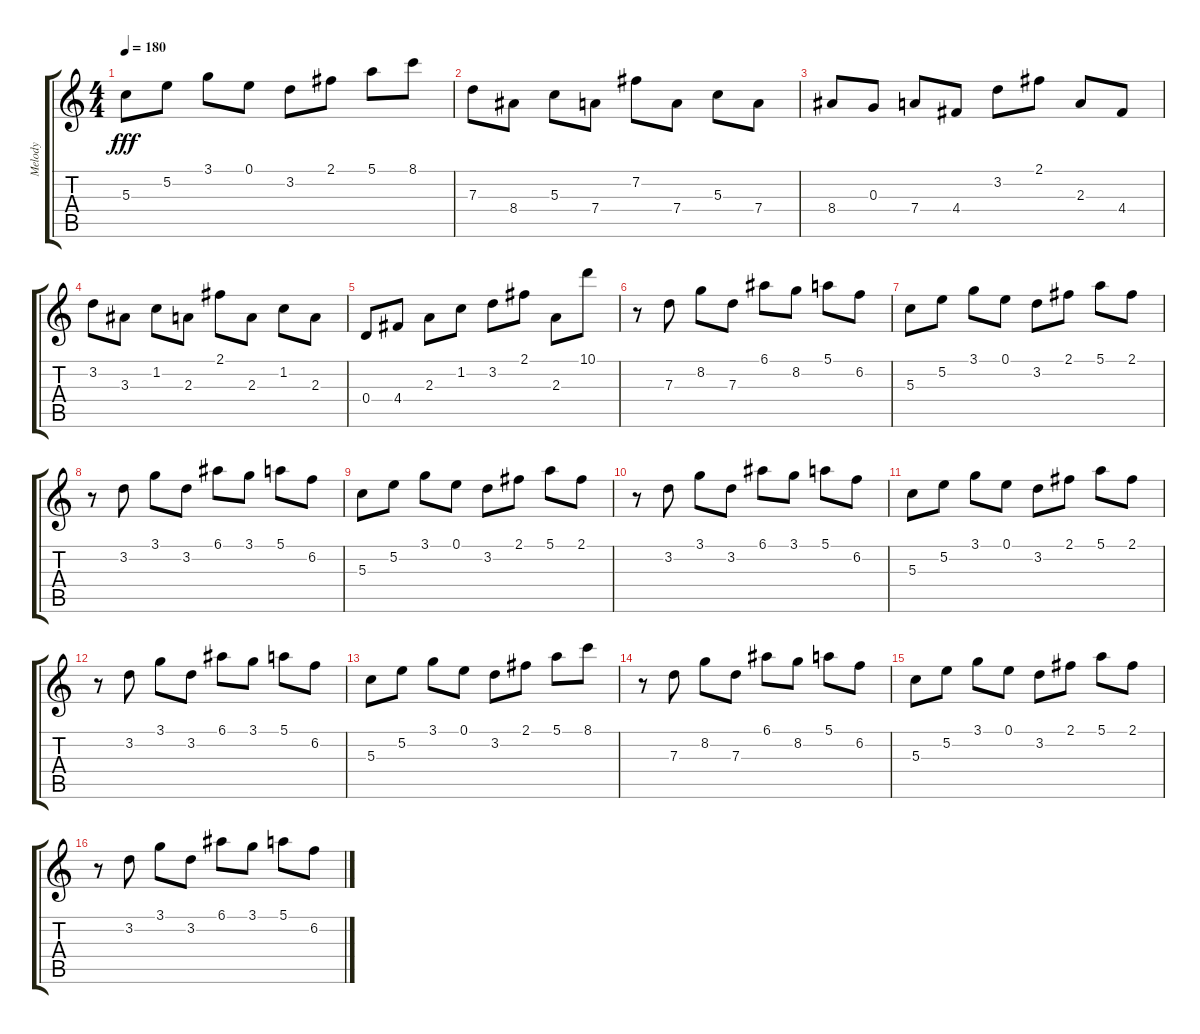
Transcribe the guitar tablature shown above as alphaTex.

\track ("Melody" "Melody") {instrument distortionguitar}
\staff {score tabs}
\tuning (E4 B3 G3 D3 A2 E2) {hide}
\ts (4 4)
\tempo 180
\clef g2
\ks c
5.3.8{dy fff balance 3} 5.2.8{balance 12} 3.1.8{balance 4} 0.1.8{balance 10} 3.2.8{balance 5} 2.1.8{balance 9} 5.1.8{balance 7} 8.1.8{balance 8} |
7.3.8 8.4.8 5.3.8 7.4.8 7.2.8 7.4.8 5.3.8 7.4.8 |
8.4.8 0.3.8 7.4.8 4.4.8 3.2.8 2.1.8 2.3.8 4.4.8 |
3.2.8 3.3.8 1.2.8 2.3.8 2.1.8 2.3.8 1.2.8 2.3.8 |
0.4.8 4.4.8 2.3.8 1.2.8 3.2.8 2.1.8 2.3.8 10.1.8 |
r.8 7.3.8{balance 8} 8.2.8{balance 5} 7.3.8{balance 13} 6.1.8{balance 3} 8.2.8{balance 15} 5.1.8{balance 0} 6.2.8{balance 13} |
5.3.8{balance 3} 5.2.8{balance 12} 3.1.8{balance 4} 0.1.8{balance 10} 3.2.8{balance 5} 2.1.8{balance 9} 5.1.8{balance 7} 2.1.8{balance 8} |
r.8 3.2.8{balance 8} 3.1.8{balance 5} 3.2.8{balance 13} 6.1.8{balance 3} 3.1.8{balance 15} 5.1.8{balance 0} 6.2.8{balance 13} |
5.3.8{balance 3} 5.2.8{balance 12} 3.1.8{balance 4} 0.1.8{balance 10} 3.2.8{balance 5} 2.1.8{balance 9} 5.1.8{balance 7} 2.1.8{balance 8} |
r.8 3.2.8{balance 8} 3.1.8{balance 5} 3.2.8{balance 13} 6.1.8{balance 3} 3.1.8{balance 15} 5.1.8{balance 0} 6.2.8{balance 13} |
5.3.8{balance 3} 5.2.8{balance 12} 3.1.8{balance 4} 0.1.8{balance 10} 3.2.8{balance 5} 2.1.8{balance 9} 5.1.8{balance 7} 2.1.8{balance 8} |
r.8 3.2.8{balance 8} 3.1.8{balance 5} 3.2.8{balance 13} 6.1.8{balance 3} 3.1.8{balance 15} 5.1.8{balance 0} 6.2.8{balance 13} |
5.3.8{balance 3} 5.2.8{balance 12} 3.1.8{balance 4} 0.1.8{balance 10} 3.2.8{balance 5} 2.1.8{balance 9} 5.1.8{balance 7} 8.1.8{balance 8} |
r.8 7.3.8{balance 8 instrument synthbass1} 8.2.8{balance 5} 7.3.8{balance 13} 6.1.8{balance 3} 8.2.8{balance 15} 5.1.8{balance 0} 6.2.8{balance 13} |
5.3.8{balance 3} 5.2.8{balance 12} 3.1.8{balance 4} 0.1.8{balance 10} 3.2.8{balance 5} 2.1.8{balance 9} 5.1.8{balance 7} 2.1.8{balance 8} |
r.8 3.2.8{balance 8} 3.1.8{balance 5} 3.2.8{balance 13} 6.1.8{balance 3} 3.1.8{balance 15} 5.1.8{balance 0} 6.2.8{balance 13}
